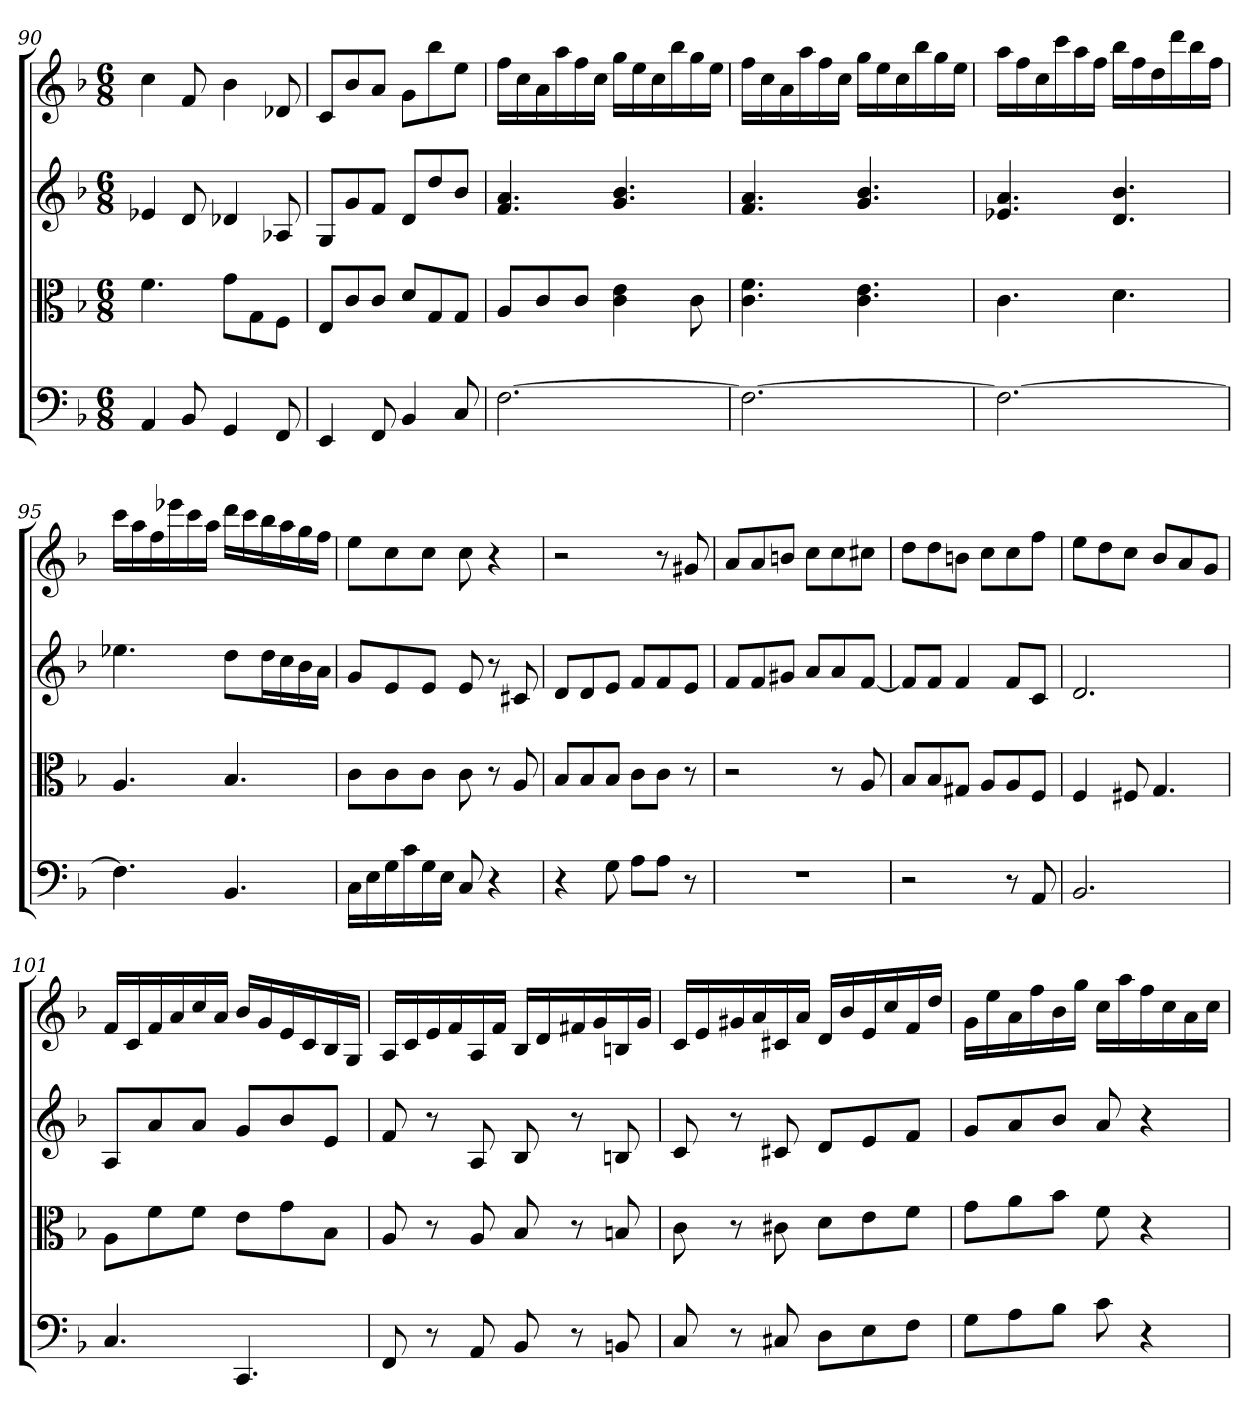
**kern	**kern	**kern	**kern
*part4	*part3	*part2	*part1
*staff4	*staff3	*staff2	*staff1
*clefF4	*clefC3	*	*
*k[b-]	*k[b-]	*k[b-]	*k[b-]
*F:	*F:	*F:	*F:
*M6/8	*M6/8	*M6/8	*M6/8
=90	=90	=90	=90
4AA	4.f	4e-X	4cc
8BB-	.	8d	8f
4GG	8g\L	4d-X	4b-
.	8G\	.	.
8FF	8F\J	8A-X	8d-X
=91	=91	=91	=91
4EE	8E/L	8GL	8cL
.	8c/	8g	8b-
8FF	8c/J	8fJ	8aJ
4BB-	8d/L	8dL	8gL
.	8G/	8dd	8bb-
8C	8G/J	8b-J	8eeJ
=92	=92	=92	=92
[2.F	8A/L	4.f 4.a	16ffLL
.	.	.	16cc
.	8c/	.	16a
.	.	.	16aa
.	8c/J	.	16ff
.	.	.	16ccJJ
.	4c 4e	4.g 4.b-	16ggLL
.	.	.	16ee
.	.	.	16cc
.	.	.	16bb-
.	8c	.	16gg
.	.	.	16eeJJ
=93	=93	=93	=93
2.F_	4.c 4.f	4.f 4.a	16ffLL
.	.	.	16cc
.	.	.	16a
.	.	.	16aa
.	.	.	16ff
.	.	.	16ccJJ
.	4.c 4.e	4.g 4.b-	16ggLL
.	.	.	16ee
.	.	.	16cc
.	.	.	16bb-
.	.	.	16gg
.	.	.	16eeJJ
=94	=94	=94	=94
2.F_	4.c	4.e-X 4.a	16aaLL
.	.	.	16ff
.	.	.	16cc
.	.	.	16ccc
.	.	.	16aa
.	.	.	16ffJJ
.	4.d	4.d 4.b-	16bb-LL
.	.	.	16ff
.	.	.	16dd
.	.	.	16ddd
.	.	.	16bb-
.	.	.	16ffJJ
=95	=95	=95	=95
4.F]	4.A	4.ee-X	16cccLL
.	.	.	16aa
.	.	.	16ff
.	.	.	16eee-X
.	.	.	16ccc
.	.	.	16aaJJ
4.BB-	4.B-	8ddL	16dddLL
.	.	.	16ccc
.	.	16ddL	16bb-
.	.	16cc	16aa
.	.	16b-	16gg
.	.	16aJJ	16ffJJ
=96	=96	=96	=96
16C\LL	8c\L	8gL	8eeL
16E\	.	.	.
16G\	8c\	8e	8cc
16c\	.	.	.
16G\	8c\J	8eJ	8ccJ
16E\JJ	.	.	.
8C	8c	8e	8cc
4r	8r	8r	4r
.	8A	8c#X	.
=97	=97	=97	=97
4r	8B-/L	8dL	2r
.	8B-/	8d	.
8G	8B-/J	8eJ	.
8A\L	8c\L	8fL	.
8A\J	8c\J	8f	8r
8r	8r	8eJ	8g#X
=98	=98	=98	=98
2.r	2r	8fL	8aL
.	.	8f	8a
.	.	8g#XJ	8bnJ
.	.	8aL	8ccL
.	8r	8a	8cc
.	8A	[8fJ	8cc#XJ
=99	=99	=99	=99
2r	8B-/L	8fL]	8ddL
.	8B-/	8fJ	8dd
.	8G#X/J	4f	8bnJ
.	8A/L	.	8ccL
8r	8A/	8fL	8cc
8AA	8F/J	8cJ	8ffJ
=100	=100	=100	=100
2.BB-	4F	2.d	8eeL
.	.	.	8dd
.	8F#X	.	8ccJ
.	4.G	.	8b-L
.	.	.	8a
.	.	.	8gJ
=101	=101	=101	=101
4.C	8A\L	8AL	16fLL
.	.	.	16c
.	8f\	8a	16f
.	.	.	16a
.	8f\J	8aJ	16cc
.	.	.	16aJJ
4.CC	8e\L	8gL	16b-LL
.	.	.	16g
.	8g\	8b-	16e
.	.	.	16c
.	8B-\J	8eJ	16B-
.	.	.	16GJJ
=102	=102	=102	=102
8FF	8A	8f	16ALL
.	.	.	16c
8r	8r	8r	16e
.	.	.	16f
8AA	8A	8A	16A
.	.	.	16fJJ
8BB-	8B-	8B-	16B-LL
.	.	.	16d
8r	8r	8r	16f#X
.	.	.	16g
8BBn	8Bn	8Bn	16Bn
.	.	.	16gJJ
=103	=103	=103	=103
8C	8c	8c	16cLL
.	.	.	16e
8r	8r	8r	16g#X
.	.	.	16a
8C#X	8c#X	8c#X	16c#X
.	.	.	16aJJ
8D\L	8d\L	8dL	16dLL
.	.	.	16b-
8E\	8e\	8e	16e
.	.	.	16cc
8F\J	8f\J	8fJ	16f
.	.	.	16ddJJ
=104	=104	=104	=104
8G\L	8g\L	8gL	16gLL
.	.	.	16ee
8A\	8a\	8a	16a
.	.	.	16ff
8B-\J	8b-\J	8b-J	16b-
.	.	.	16ggJJ
8c	8f	8a	16ccLL
.	.	.	16aa
4r	4r	4r	16ff
.	.	.	16cc
.	.	.	16a
.	.	.	16ccJJ
=	=	=	=
*-	*-	*-	*-
